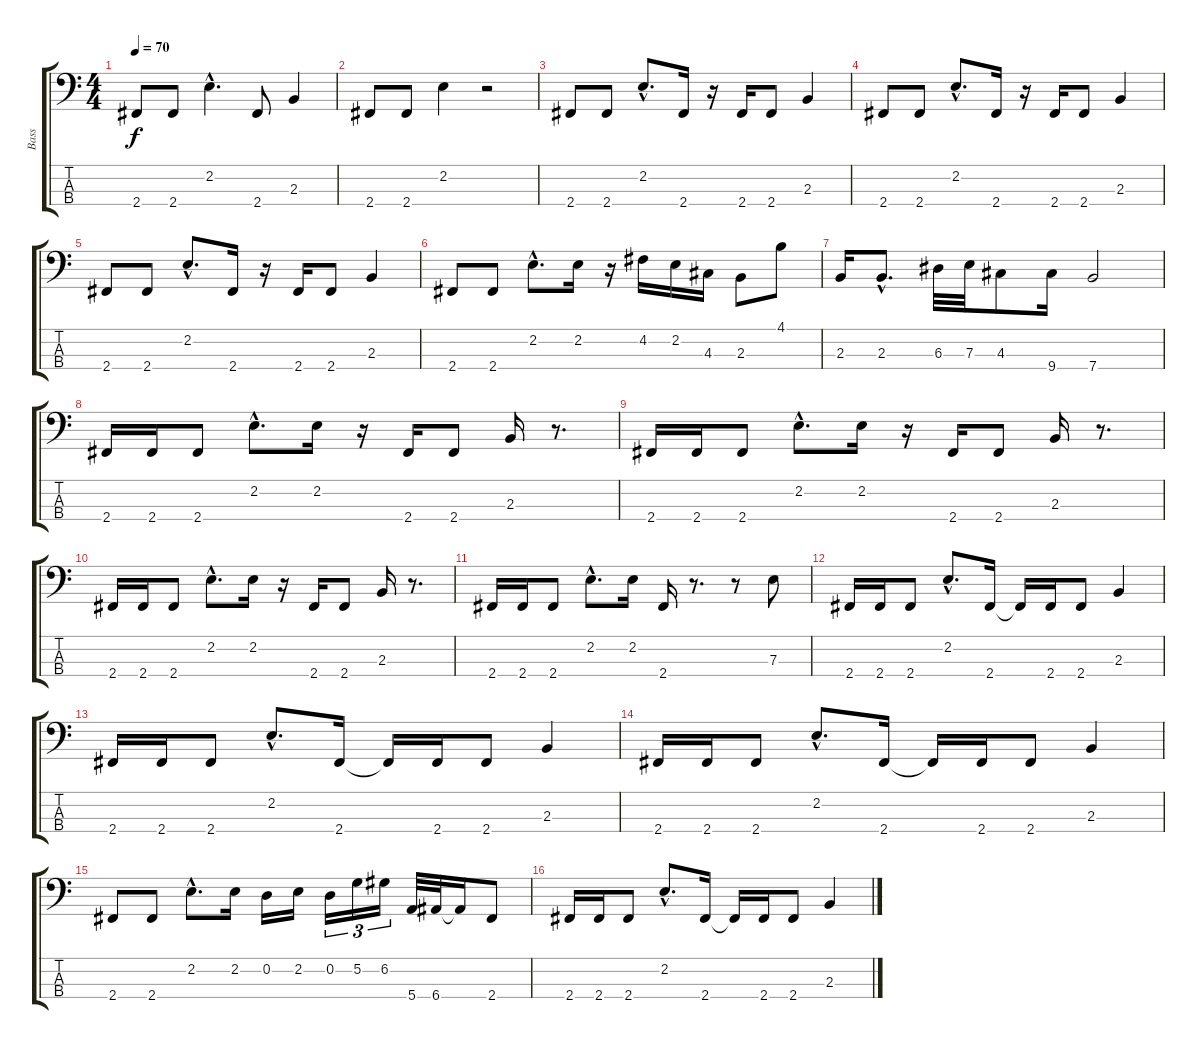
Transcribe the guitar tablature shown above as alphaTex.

\track ("Bass" "Bass") {instrument electricbasspick}
\staff {score tabs}
\tuning (G2 D2 A1 E1) {hide}
\ts (4 4)
\tempo 70
\clef f4
\ks c
2.4.8{dy f} 2.4.8 2.2{hac}.4{d} 2.4.8 2.3.4 |
2.4.8 2.4.8 2.2.4 r.2 |
2.4.8 2.4.8 2.2{hac}.8{d} 2.4.16 r.16 2.4.16 2.4.8 2.3.4 |
2.4.8 2.4.8 2.2{hac}.8{d} 2.4.16 r.16 2.4.16 2.4.8 2.3.4 |
2.4.8 2.4.8 2.2{hac}.8{d} 2.4.16 r.16 2.4.16 2.4.8 2.3.4 |
2.4.8 2.4.8 2.2{hac}.8{d} 2.2.16 r.16 4.2.16 2.2.16 4.3.16 2.3.8 4.1.8 |
2.3.16 2.3{hac}.8{d} 6.3.32 7.3.32 4.3.8 9.4.16 7.4.2 |
2.4.16 2.4.16 2.4.8 2.2{hac}.8{d} 2.2.16 r.16 2.4.16 2.4.8 2.3.16 r.8{d} |
2.4.16 2.4.16 2.4.8 2.2{hac}.8{d} 2.2.16 r.16 2.4.16 2.4.8 2.3.16 r.8{d} |
2.4.16 2.4.16 2.4.8 2.2{hac}.8{d} 2.2.16 r.16 2.4.16 2.4.8 2.3.16 r.8{d} |
2.4.16 2.4.16 2.4.8 2.2{hac}.8{d} 2.2.16 2.4.16 r.8{d} r.8 7.3.8 |
2.4.16 2.4.16 2.4.8 2.2{hac}.8{d} 2.4.16 2.4{t}.16 2.4.16 2.4.8 2.3.4 |
2.4.16 2.4.16 2.4.8 2.2{hac}.8{d} 2.4.16 2.4{t}.16 2.4.16 2.4.8 2.3.4 |
2.4.16 2.4.16 2.4.8 2.2{hac}.8{d} 2.4.16 2.4{t}.16 2.4.16 2.4.8 2.3.4 |
2.4.8 2.4.8 2.2{hac}.8{d} 2.2.16 0.2.16 2.2.16 0.2.16{tu (3 2)} 5.2.16{tu (3 2)} 6.2.16{tu (3 2)} 5.4.32 6.4.32 6.4{t}.16 2.4.8 |
2.4.16 2.4.16 2.4.8 2.2{hac}.8{d} 2.4.16 2.4{t}.16 2.4.16 2.4.8 2.3.4
